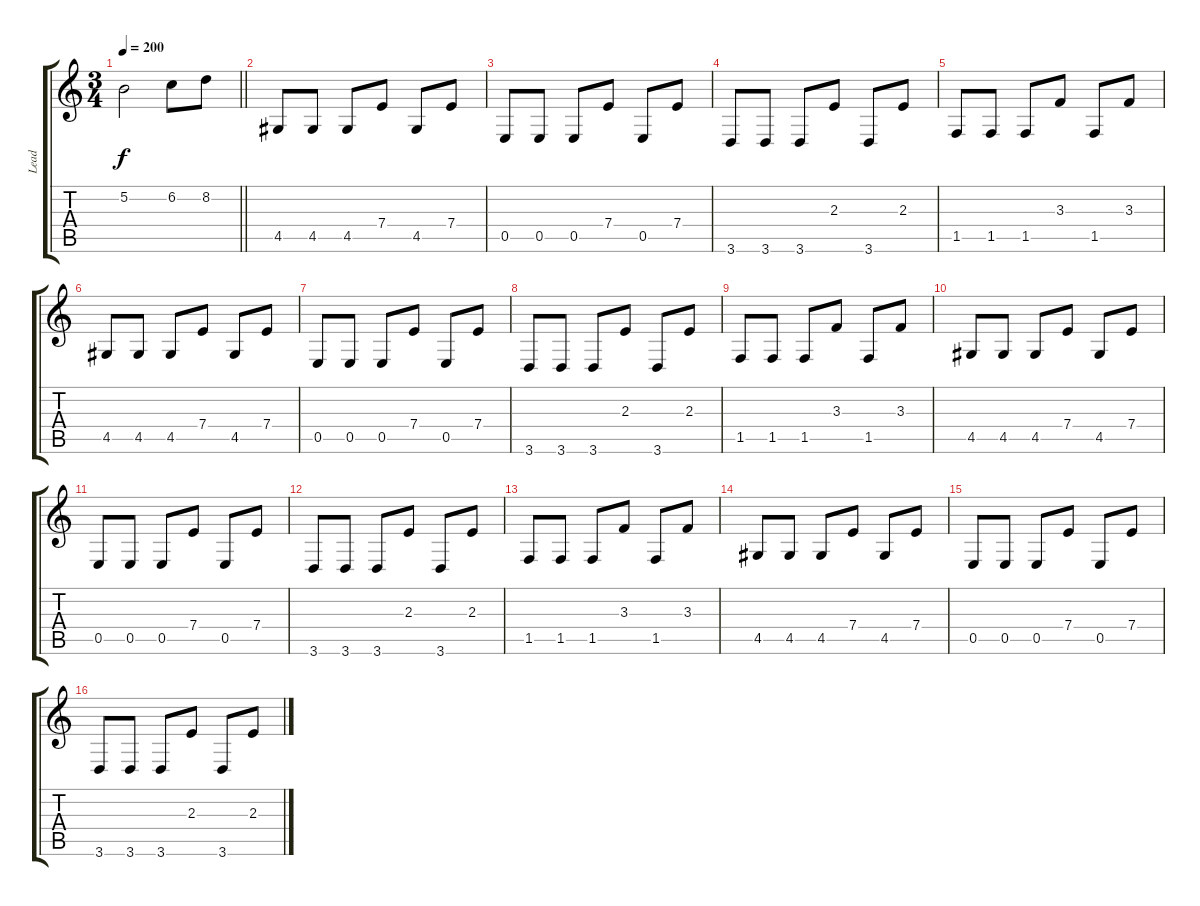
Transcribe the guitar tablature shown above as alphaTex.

\track ("Lead" "Lead") {instrument distortionguitar}
\staff {score tabs}
\tuning (B3 Gb3 D3 A2 E2 B1) {hide}
\ts (3 4)
\tempo 200
\clef g2
\barLineRight lightlight
\ks c
5.2.2{dy f} 6.2.8 8.2.8 |
4.5.8{balance 16} 4.5.8 4.5.8 7.4.8 4.5.8 7.4.8 |
0.5.8 0.5.8 0.5.8 7.4.8 0.5.8 7.4.8 |
3.6.8 3.6.8 3.6.8 2.3.8 3.6.8 2.3.8 |
1.5.8 1.5.8 1.5.8 3.3.8 1.5.8 3.3.8 |
4.5.8 4.5.8 4.5.8 7.4.8 4.5.8 7.4.8 |
0.5.8 0.5.8 0.5.8 7.4.8 0.5.8 7.4.8 |
3.6.8 3.6.8 3.6.8 2.3.8 3.6.8 2.3.8 |
1.5.8 1.5.8 1.5.8 3.3.8 1.5.8 3.3.8 |
4.5.8 4.5.8 4.5.8 7.4.8 4.5.8 7.4.8 |
0.5.8 0.5.8 0.5.8 7.4.8 0.5.8 7.4.8 |
3.6.8 3.6.8 3.6.8 2.3.8 3.6.8 2.3.8 |
1.5.8 1.5.8 1.5.8 3.3.8 1.5.8 3.3.8 |
4.5.8 4.5.8 4.5.8 7.4.8 4.5.8 7.4.8 |
0.5.8 0.5.8 0.5.8 7.4.8 0.5.8 7.4.8 |
3.6.8 3.6.8 3.6.8 2.3.8 3.6.8 2.3.8
